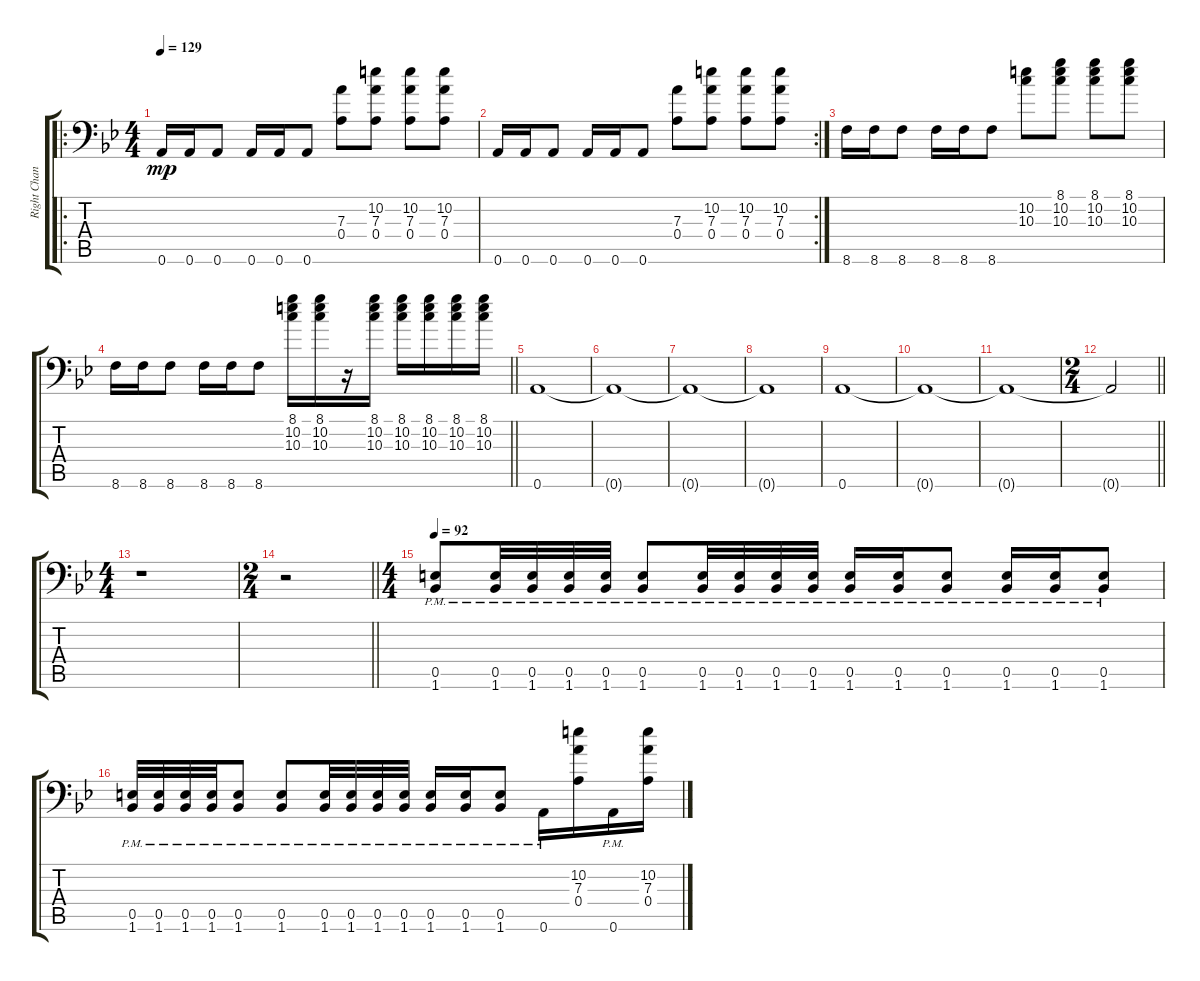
\track ("Right Channel" "Right Chan") {instrument distortionguitar}
\staff {score tabs}
\tuning (B3 Gb3 D3 A2 E2 A1) {hide}
\ro
\ts (4 4)
\tempo 129
\clef f4
\ks bb
0.6.16{dy mp} 0.6.16 0.6.8 0.6.16 0.6.16 0.6.8 (7.3 0.4).8 (10.2 7.3 0.4).8 (10.2 7.3 0.4).8 (10.2 7.3 0.4).8 |
\rc 2
0.6.16 0.6.16 0.6.8 0.6.16 0.6.16 0.6.8 (7.3 0.4).8 (10.2 7.3 0.4).8 (10.2 7.3 0.4).8 (10.2 7.3 0.4).8 |
8.6.16 8.6.16 8.6.8 8.6.16 8.6.16 8.6.8 (10.2 10.3).8 (8.1 10.2 10.3).8 (8.1 10.2 10.3).8 (8.1 10.2 10.3).8 |
\barLineRight lightlight
8.6.16 8.6.16 8.6.8 8.6.16 8.6.16 8.6.8 (8.1 10.2 10.3).16 (8.1 10.2 10.3).16 r.16 (8.1 10.2 10.3).16 (8.1 10.2 10.3).16 (8.1 10.2 10.3).16 (8.1 10.2 10.3).16 (8.1 10.2 10.3).16 |
0.6.1 |
0.6{t}.1 |
0.6{t}.1 |
0.6{t}.1 |
0.6.1 |
0.6{t}.1 |
0.6{t}.1 |
\ts (2 4)
\barLineRight lightlight
0.6{t}.2 |
\ts (4 4)
r.1 |
\ts (2 4)
\barLineRight lightlight
r.2 |
\ts (4 4)
\tempo 92
(0.5{pm} 1.6{pm}).8 (0.5{pm} 1.6{pm}).32 (0.5{pm} 1.6{pm}).32 (0.5{pm} 1.6{pm}).32 (0.5{pm} 1.6{pm}).32 (0.5{pm} 1.6{pm}).8 (0.5{pm} 1.6{pm}).32 (0.5{pm} 1.6{pm}).32 (0.5{pm} 1.6{pm}).32 (0.5{pm} 1.6{pm}).32 (0.5{pm} 1.6{pm}).16 (0.5{pm} 1.6{pm}).16 (0.5{pm} 1.6{pm}).8 (0.5{pm} 1.6{pm}).16 (0.5{pm} 1.6{pm}).16 (0.5{pm} 1.6{pm}).8 |
(0.5{pm} 1.6{pm}).32 (0.5{pm} 1.6{pm}).32 (0.5{pm} 1.6{pm}).32 (0.5{pm} 1.6{pm}).32 (0.5{pm} 1.6{pm}).8 (0.5{pm} 1.6{pm}).8 (0.5{pm} 1.6{pm}).32 (0.5{pm} 1.6{pm}).32 (0.5{pm} 1.6{pm}).32 (0.5{pm} 1.6{pm}).32 (0.5{pm} 1.6{pm}).16 (0.5{pm} 1.6{pm}).16 (0.5{pm} 1.6{pm}).8 0.6{pm}.16 (10.2 7.3 0.4).16 0.6{pm}.16 (10.2 7.3 0.4).16
